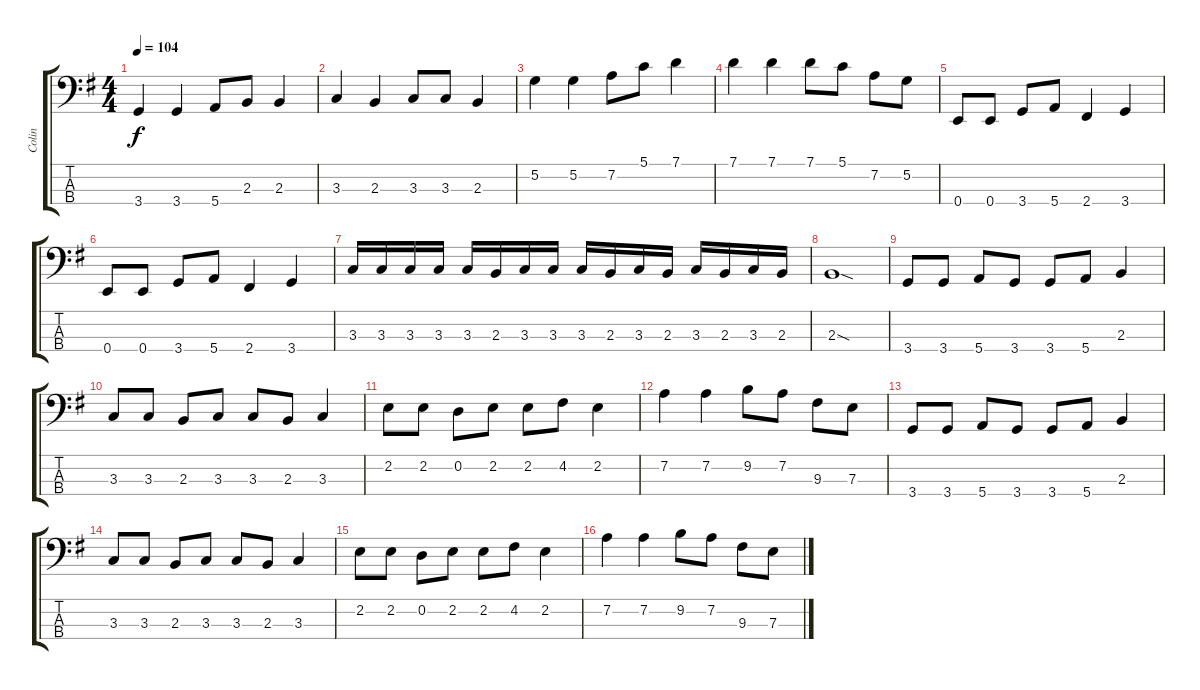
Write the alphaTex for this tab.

\track ("Colin" "Colin") {instrument electricbassfinger}
\staff {score tabs}
\tuning (G2 D2 A1 E1) {hide}
\ts (4 4)
\tempo 104
\clef f4
\ks g
3.4.4{dy f} 3.4.4 5.4.8 2.3.8 2.3.4 |
3.3.4 2.3.4 3.3.8 3.3.8 2.3.4 |
5.2.4 5.2.4 7.2.8 5.1.8 7.1.4 |
7.1.4 7.1.4 7.1.8 5.1.8 7.2.8 5.2.8 |
0.4.8 0.4.8 3.4.8 5.4.8 2.4.4 3.4.4 |
0.4.8 0.4.8 3.4.8 5.4.8 2.4.4 3.4.4 |
3.3.16 3.3.16 3.3.16 3.3.16 3.3.16 2.3.16 3.3.16 3.3.16 3.3.16 2.3.16 3.3.16 2.3.16 3.3.16 2.3.16 3.3.16 2.3.16 |
2.3{sod}.1 |
3.4.8 3.4.8 5.4.8 3.4.8 3.4.8 5.4.8 2.3.4 |
3.3.8 3.3.8 2.3.8 3.3.8 3.3.8 2.3.8 3.3.4 |
2.2.8 2.2.8 0.2.8 2.2.8 2.2.8 4.2.8 2.2.4 |
7.2.4 7.2.4 9.2.8 7.2.8 9.3.8 7.3.8 |
3.4.8 3.4.8 5.4.8 3.4.8 3.4.8 5.4.8 2.3.4 |
3.3.8 3.3.8 2.3.8 3.3.8 3.3.8 2.3.8 3.3.4 |
2.2.8 2.2.8 0.2.8 2.2.8 2.2.8 4.2.8 2.2.4 |
7.2.4 7.2.4 9.2.8 7.2.8 9.3.8 7.3.8
